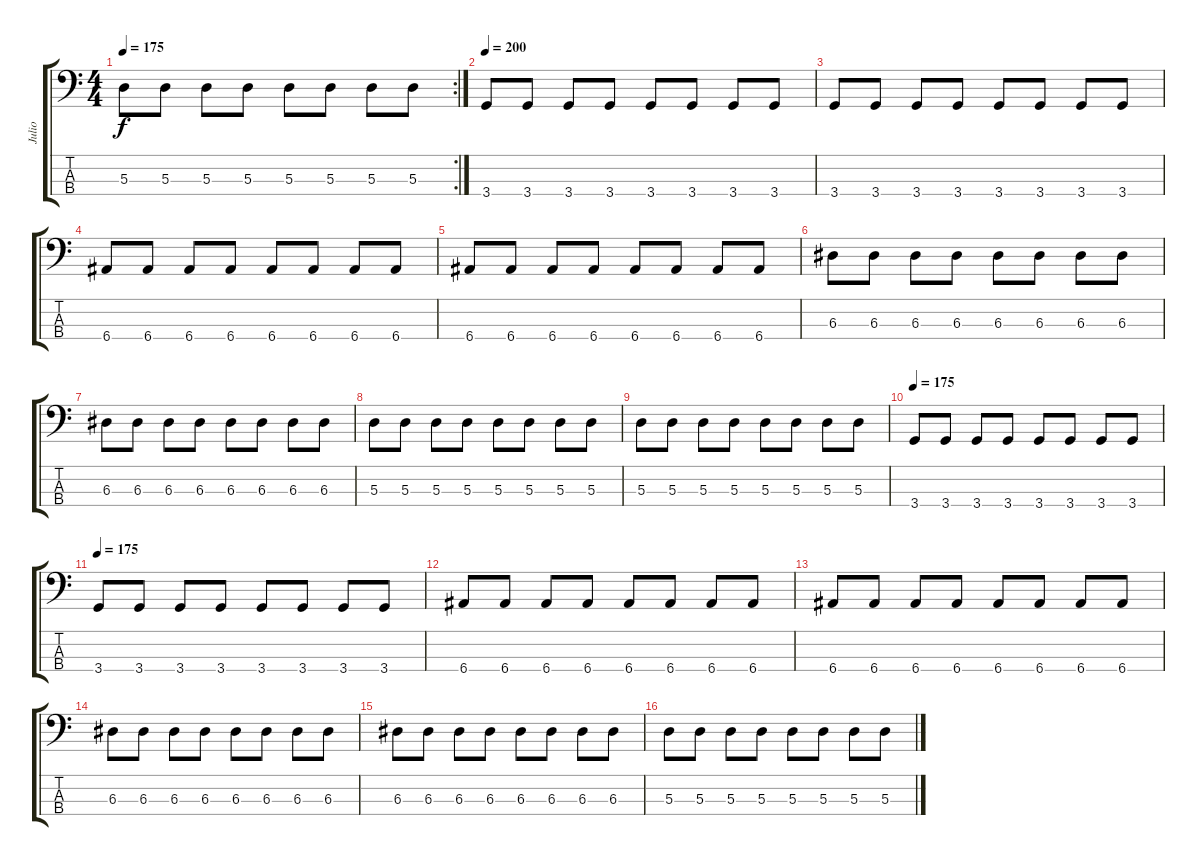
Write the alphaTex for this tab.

\track ("Julio" "Julio") {instrument electricbassfinger}
\staff {score tabs}
\tuning (G2 D2 A1 E1) {hide}
\rc 2
\ts (4 4)
\tempo 175
\clef f4
\ks c
5.3.8{dy f} 5.3.8 5.3.8 5.3.8 5.3.8 5.3.8 5.3.8 5.3.8 |
\tempo 200
3.4.8 3.4.8 3.4.8 3.4.8 3.4.8 3.4.8 3.4.8 3.4.8 |
3.4.8 3.4.8 3.4.8 3.4.8 3.4.8 3.4.8 3.4.8 3.4.8 |
6.4.8 6.4.8 6.4.8 6.4.8 6.4.8 6.4.8 6.4.8 6.4.8 |
6.4.8 6.4.8 6.4.8 6.4.8 6.4.8 6.4.8 6.4.8 6.4.8 |
6.3.8 6.3.8 6.3.8 6.3.8 6.3.8 6.3.8 6.3.8 6.3.8 |
6.3.8 6.3.8 6.3.8 6.3.8 6.3.8 6.3.8 6.3.8 6.3.8 |
5.3.8 5.3.8 5.3.8 5.3.8 5.3.8 5.3.8 5.3.8 5.3.8 |
5.3.8 5.3.8 5.3.8 5.3.8 5.3.8 5.3.8 5.3.8 5.3.8 |
\tempo 175
3.4.8 3.4.8 3.4.8 3.4.8 3.4.8 3.4.8 3.4.8 3.4.8 |
\tempo 175
3.4.8 3.4.8 3.4.8 3.4.8 3.4.8 3.4.8 3.4.8 3.4.8 |
6.4.8 6.4.8 6.4.8 6.4.8 6.4.8 6.4.8 6.4.8 6.4.8 |
6.4.8 6.4.8 6.4.8 6.4.8 6.4.8 6.4.8 6.4.8 6.4.8 |
6.3.8 6.3.8 6.3.8 6.3.8 6.3.8 6.3.8 6.3.8 6.3.8 |
6.3.8 6.3.8 6.3.8 6.3.8 6.3.8 6.3.8 6.3.8 6.3.8 |
5.3.8 5.3.8 5.3.8 5.3.8 5.3.8 5.3.8 5.3.8 5.3.8
